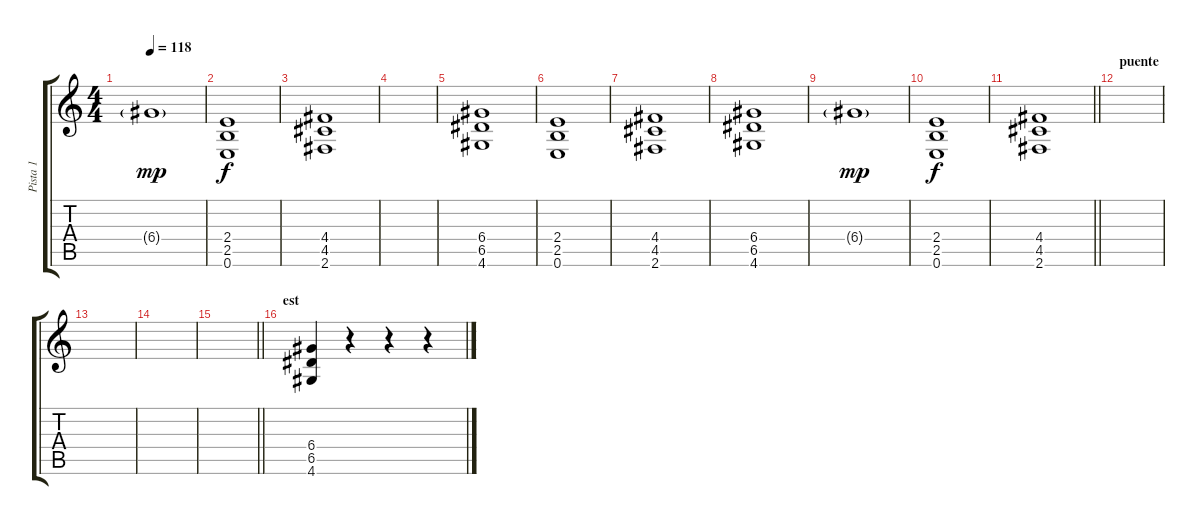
\track ("Pista 1" "Pista 1") {instrument acousticguitarsteel}
\staff {score tabs}
\tuning (E4 B3 G3 D3 A2 E2) {hide}
\ts (4 4)
\tempo 118
\clef g2
\ks c
6.4{g}.1{dy mp} |
(2.4 2.5 0.6).1{dy f} |
(4.4 4.5 2.6).1 |
|
(6.4 6.5 4.6).1 |
(2.4 2.5 0.6).1 |
(4.4 4.5 2.6).1 |
(6.4 6.5 4.6).1 |
6.4{g}.1{dy mp} |
(2.4 2.5 0.6).1{dy f} |
\barLineRight lightlight
(4.4 4.5 2.6).1 |
\section ("" "puente")
|
|
|
\barLineRight lightlight
|
\section ("" "est")
(6.4 6.5 4.6).4 r.4 r.4 r.4
